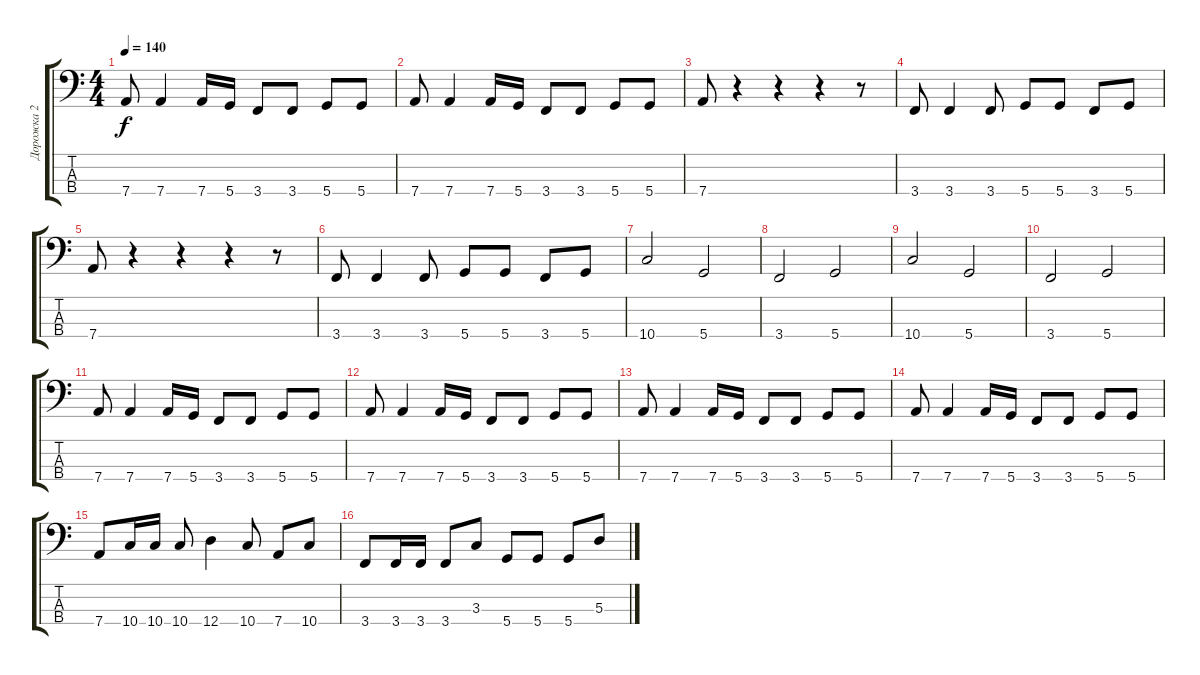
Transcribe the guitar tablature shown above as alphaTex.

\track ("Дорожка 2" "Дорожка 2") {instrument electricbasspick}
\staff {score tabs}
\tuning (G2 D2 A1 D1) {hide}
\ts (4 4)
\tempo 140
\clef f4
\ks c
7.4.8{dy f} 7.4.4 7.4.16 5.4.16 3.4.8 3.4.8 5.4.8 5.4.8 |
7.4.8 7.4.4 7.4.16 5.4.16 3.4.8 3.4.8 5.4.8 5.4.8 |
7.4.8 r.4 r.4 r.4 r.8 |
3.4.8 3.4.4 3.4.8 5.4.8 5.4.8 3.4.8 5.4.8 |
7.4.8 r.4 r.4 r.4 r.8 |
3.4.8 3.4.4 3.4.8 5.4.8 5.4.8 3.4.8 5.4.8 |
10.4.2 5.4.2 |
3.4.2 5.4.2 |
10.4.2 5.4.2 |
3.4.2 5.4.2 |
7.4.8 7.4.4 7.4.16 5.4.16 3.4.8 3.4.8 5.4.8 5.4.8 |
7.4.8 7.4.4 7.4.16 5.4.16 3.4.8 3.4.8 5.4.8 5.4.8 |
7.4.8 7.4.4 7.4.16 5.4.16 3.4.8 3.4.8 5.4.8 5.4.8 |
7.4.8 7.4.4 7.4.16 5.4.16 3.4.8 3.4.8 5.4.8 5.4.8 |
7.4.8 10.4.16 10.4.16 10.4.8 12.4.4 10.4.8 7.4.8 10.4.8 |
3.4.8 3.4.16 3.4.16 3.4.8 3.3.8 5.4.8 5.4.8 5.4.8 5.3.8
